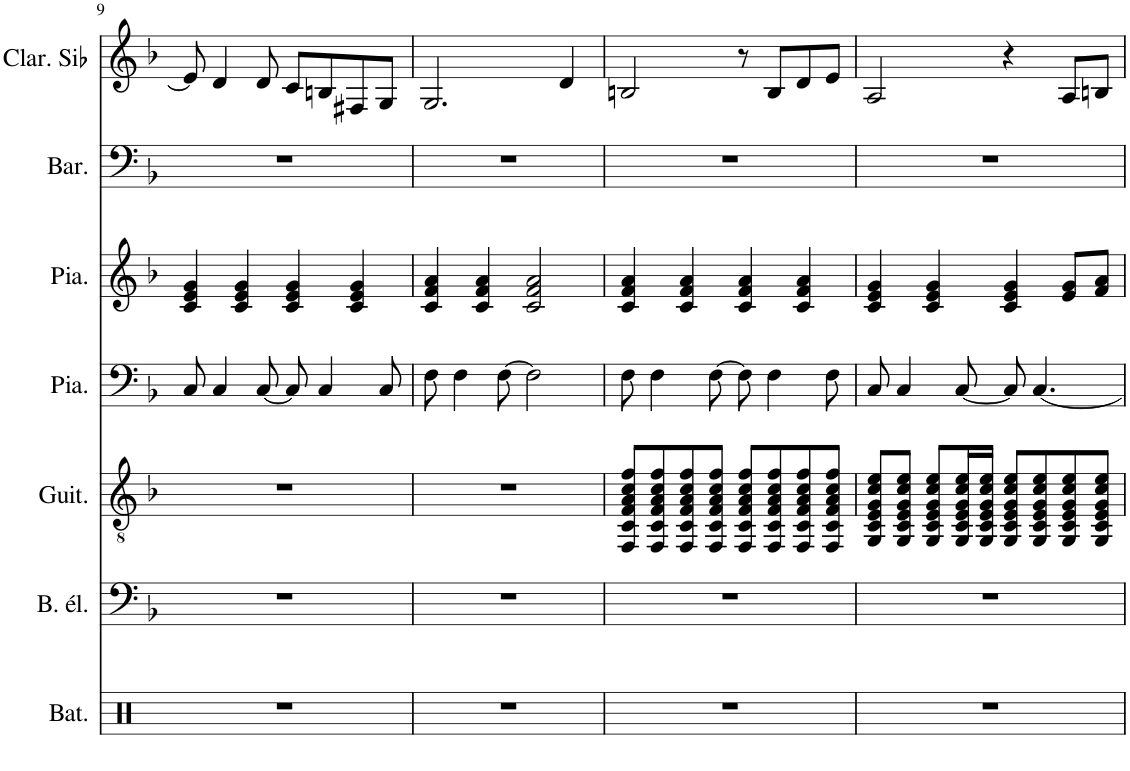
**kern	**kern	**kern	**kern	**kern	**kern	**kern
*part7	*part6	*part5	*part4	*part3	*part2	*part1
*staff7	*staff6	*staff5	*staff4	*staff3	*staff2	*staff1
*I"Batterie, Percussion	*I"Basse électrique, Basse	*I"Guitare acoustique, Guitare	*I"Piano	*I"Piano, Piano 1	*I"Baryton, Voix	*I"Clarinette en Sib
*I'Bat.	*I'B. él.	*I'Guit.	*I'Pia.	*I'Pia.	*I'Bar.	*I'Clar. Sib
!!LO:PB:g=z
*clefX	*clefF4	*clefGv2	*clefF4	*clefG2	*clefF4	*clefG2
*	*Trd7c12	*	*	*	*	*Trd1c2
*k[b-]	*k[b-]	*k[b-]	*k[b-]	*k[b-]	*k[b-]	*k[b-]
*M4/4	*M4/4	*M4/4	*M4/4	*M4/4	*M4/4	*M4/4
=9	=9	=9	=9	=9	=9	=9
1r	1r	1r	8C/	4c/ 4e/ 4g/	1r	8e/]
.	.	.	4C/	.	.	4d/
.	.	.	.	4c/ 4e/ 4g/	.	.
.	.	.	[8C/	.	.	8d/
.	.	.	8C/]	4c/ 4e/ 4g/	.	8c/L
.	.	.	4C/	.	.	8Bn/
.	.	.	.	4c/ 4e/ 4g/	.	8F#X/
.	.	.	8C/	.	.	8G/J
=10	=10	=10	=10	=10	=10	=10
1r	1r	1r	8F\	4c/ 4f/ 4a/	1r	2.G/
.	.	.	4F\	.	.	.
.	.	.	.	4c/ 4f/ 4a/	.	.
.	.	.	[8F\	.	.	.
.	.	.	2F\]	2c/ 2f/ 2a/	.	.
.	.	.	.	.	.	4d/
=11	=11	=11	=11	=11	=11	=11
1r	1r	8FF/ 8C/ 8F/ 8A/ 8c/ 8f/L	8F\	4c/ 4f/ 4a/	1r	2Bn/
.	.	8FF/ 8C/ 8F/ 8A/ 8c/ 8f/	4F\	.	.	.
.	.	8FF/ 8C/ 8F/ 8A/ 8c/ 8f/	.	4c/ 4f/ 4a/	.	.
.	.	8FF/ 8C/ 8F/ 8A/ 8c/ 8f/J	[8F\	.	.	.
.	.	8FF/ 8C/ 8F/ 8A/ 8c/ 8f/L	8F\]	4c/ 4f/ 4a/	.	8r
.	.	8FF/ 8C/ 8F/ 8A/ 8c/ 8f/	4F\	.	.	8B/L
.	.	8FF/ 8C/ 8F/ 8A/ 8c/ 8f/	.	4c/ 4f/ 4a/	.	8d/
.	.	8FF/ 8C/ 8F/ 8A/ 8c/ 8f/J	8F\	.	.	8e/J
=12	=12	=12	=12	=12	=12	=12
1r	1r	8GG/ 8C/ 8E/ 8G/ 8c/ 8e/L	8C/	4c/ 4e/ 4g/	1r	2A/
.	.	8GG/ 8C/ 8E/ 8G/ 8c/ 8e/J	4C/	.	.	.
.	.	8GG/ 8C/ 8E/ 8G/ 8c/ 8e/L	.	4c/ 4e/ 4g/	.	.
.	.	16GG/ 16C/ 16E/ 16G/ 16c/ 16e/L	[8C/	.	.	.
.	.	16GG/ 16C/ 16E/ 16G/ 16c/ 16e/JJ	.	.	.	.
.	.	8GG/ 8C/ 8E/ 8G/ 8c/ 8e/L	8C/]	4c/ 4e/ 4g/	.	4r
.	.	8GG/ 8C/ 8E/ 8G/ 8c/ 8e/	[4.C/	.	.	.
.	.	8GG/ 8C/ 8E/ 8G/ 8c/ 8e/	.	8e/ 8g/L	.	8A/L
.	.	8GG/ 8C/ 8E/ 8G/ 8c/ 8e/J	.	8f/ 8a/J	.	8Bn/J
=	=	=	=	=	=	=
*-	*-	*-	*-	*-	*-	*-
